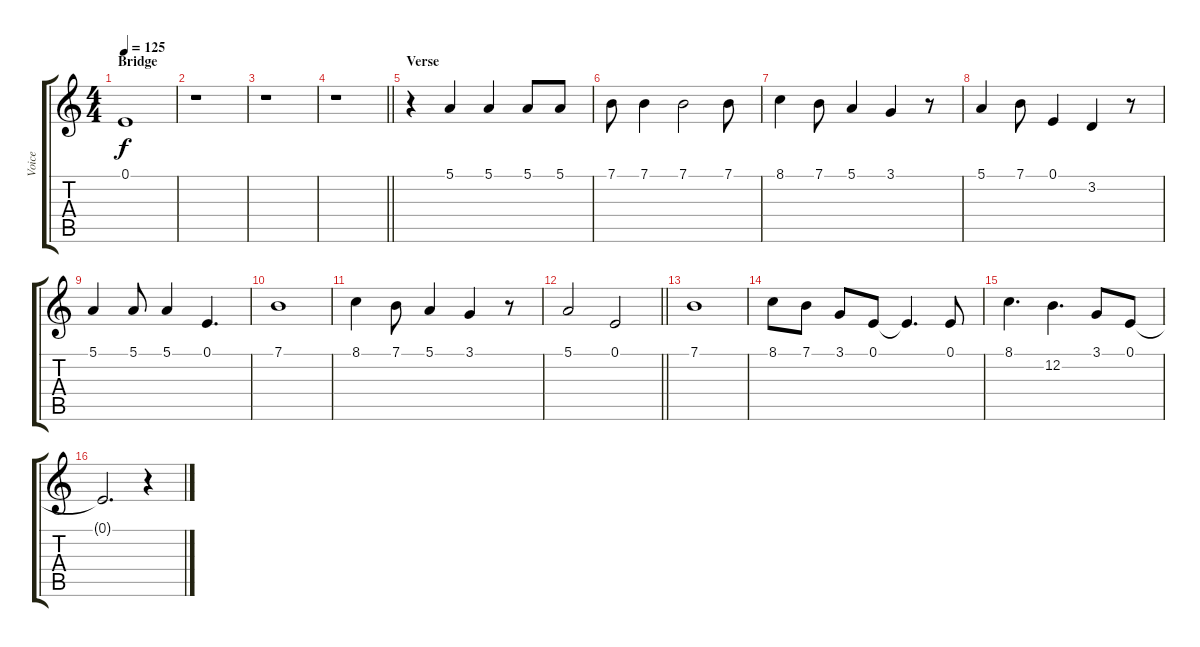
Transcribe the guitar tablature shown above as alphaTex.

\track ("Voice " "Voice ") {instrument lead6voice}
\staff {score tabs}
\tuning (E4 B3 G3 D3 A2 E2) {hide}
\ts (4 4)
\section ("" "Bridge ")
\tempo 125
\clef g2
\ks c
0.1.1{dy f} |
r.1 |
r.1 |
\barLineRight lightlight
r.1 |
\section ("" "Verse")
r.4 5.1.4 5.1.4 5.1.8 5.1.8 |
7.1.8 7.1.4 7.1.2 7.1.8 |
8.1.4 7.1.8 5.1.4 3.1.4 r.8 |
5.1.4 7.1.8 0.1.4 3.2.4 r.8 |
5.1.4 5.1.8 5.1.4 0.1.4{d} |
7.1.1 |
8.1.4 7.1.8 5.1.4 3.1.4 r.8 |
\barLineRight lightlight
5.1.2 0.1.2 |
\section ("" "")
7.1.1 |
8.1.8 7.1.8 3.1.8 0.1.8 0.1{t}.4{d} 0.1.8 |
8.1.4{d} 12.2.4{d} 3.1.8 0.1.8 |
0.1{t}.2{d} r.4
